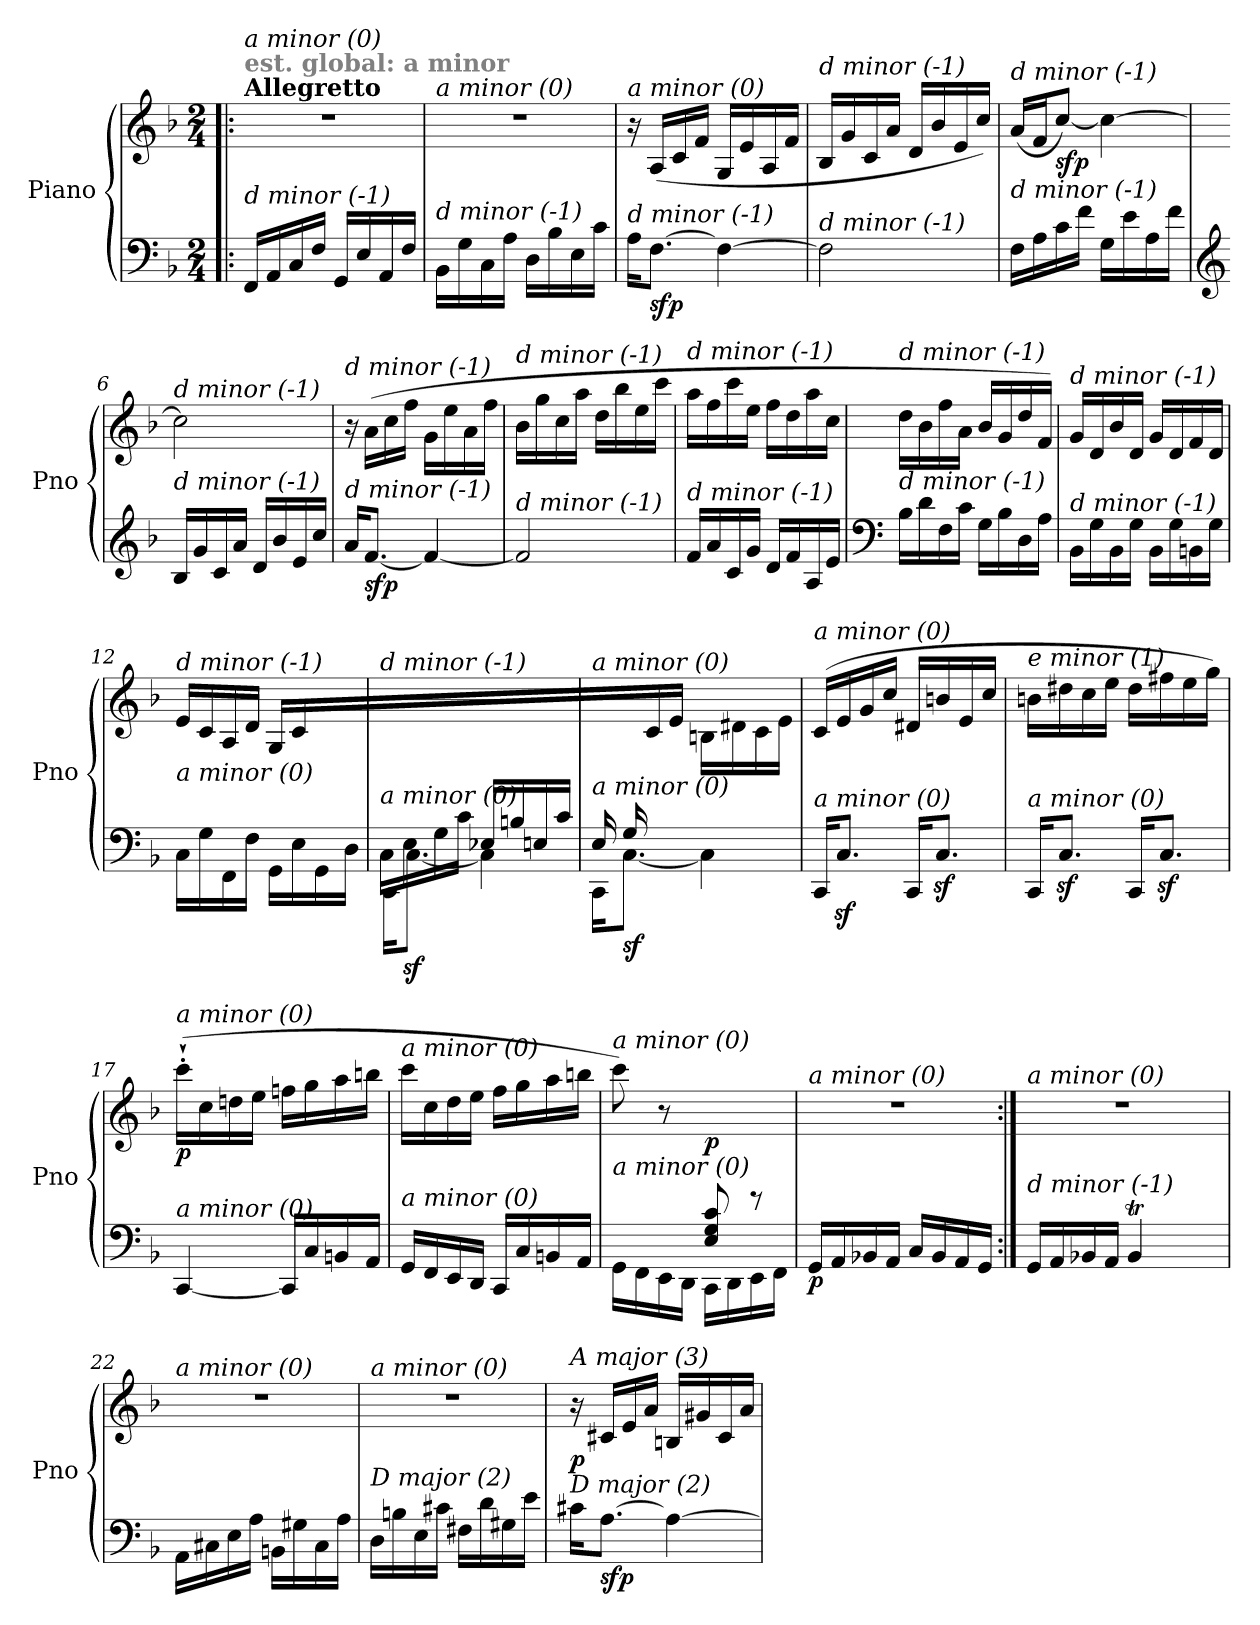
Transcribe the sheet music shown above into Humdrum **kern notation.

**kern	**kern	**dynam
*part1	*part1	*part1
*staff2	*staff1	*staff1/2
*I"Piano	*	*
*I'Pno	*	*
*clefF4	*clefG2	*
*k[b-]	*k[b-]	*
*M2/4	*M2/4	*
=1!|:	=1!|:	=1!|:
!	!LO:TX:a:B:t=Allegretto	!
!	!LO:TX:a:B:color=#808080:t=est. global&colon; a minor	!
!	!LO:TX:i:t=a minor (0)	!
!LO:TX:i:t=d minor (-1)	!	!
!	!	!LO:DY:b
16FF/LL	2r	other-dynamics
16AA/	.	.
16C/	.	.
16F/JJ	.	.
16GG/LL	.	.
16E/	.	.
16AA/	.	.
16F/JJ	.	.
=2	=2	=2
!	!LO:TX:i:t=a minor (0)	!
!LO:TX:i:t=d minor (-1)	!	!
16BB-\LL	2r	.
16G\	.	.
16C\	.	.
16A\JJ	.	.
16D\LL	.	.
16B-\	.	.
16E\	.	.
16c\JJ	.	.
=3	=3	=3
!	!LO:TX:i:t=a minor (0)	!
!LO:TX:i:t=d minor (-1)	!	!
!	!	!LO:DY:a
16A\KL	16r	other-dynamics
!	!	!LO:DY:b=2
[8.F\J	(16A/LL	sfp
.	16c/	.
.	16f/JJ	.
4F\_	16G/LL	.
.	16e/	.
.	16A/	.
.	16f/JJ	.
=4	=4	=4
!	!LO:TX:i:t=d minor (-1)	!
!LO:TX:i:t=d minor (-1)	!	!
2F\]	16B-/LL	.
.	16g/	.
.	16c/	.
.	16a/JJ	.
.	16d/LL	.
.	16b-/	.
.	16e/	.
.	16cc/JJ)	.
!!LO:LB:g=z
=5	=5	=5
!	!LO:TX:i:t=d minor (-1)	!
!LO:TX:i:t=d minor (-1)	!	!
16F\LL	(16a/LL	.
16A\	16f/J	.
!	!	!LO:DY:b
16c\	[8cc/J)	sfp
16f\JJ	.	.
16G\LL	4cc\_	.
16e\	.	.
16A\	.	.
16f\JJ	.	.
=6	=6	=6
*clefG2	*	*
!	!LO:TX:i:t=d minor (-1)	!
!LO:TX:i:t=d minor (-1)	!	!
16B-/LL	2cc\]	.
16g/	.	.
16c/	.	.
16a/JJ	.	.
16d/LL	.	.
16b-/	.	.
16e/	.	.
16cc/JJ	.	.
=7	=7	=7
!	!LO:TX:i:t=d minor (-1)	!
!LO:TX:i:t=d minor (-1)	!	!
16a/KL	16r	.
!	!	!LO:DY:b=2
[8.f/J	(16a\LL	sfp
.	16cc\	.
.	16ff\JJ	.
4f/_	16g\LL	.
.	16ee\	.
.	16a\	.
.	16ff\JJ	.
=8	=8	=8
!	!LO:TX:i:t=d minor (-1)	!
!LO:TX:i:t=d minor (-1)	!	!
2f/]	16b-\LL	.
.	16gg\	.
.	16cc\	.
.	16aa\JJ	.
.	16dd\LL	.
.	16bb-\	.
.	16ee\	.
.	16ccc\JJ	.
=9	=9	=9
!	!LO:TX:i:t=d minor (-1)	!
!LO:TX:i:t=d minor (-1)	!	!
16f/LL	16aa\LL	.
16a/	16ff\	.
16c/	16ccc\	.
16g/JJ	16ee\JJ	.
16d/LL	16ff\LL	.
16f/	16dd\	.
16A/	16aa\	.
16e/JJ	16cc\JJ	.
!!LO:LB:g=z
=10	=10	=10
*clefF4	*	*
!	!LO:TX:i:t=d minor (-1)	!
!LO:TX:i:t=d minor (-1)	!	!
16B-\LL	16dd\LL	.
16d\	16b-\	.
16F\	16ff\	.
16c\JJ	16a\JJ	.
16G\LL	16b-/LL	.
16B-\	16g/	.
16D\	16dd/	.
16A\JJ	16f/JJ)	.
!!LO:LB:g=z
=11	=11	=11
!	!LO:TX:i:t=d minor (-1)	!
!LO:TX:i:t=d minor (-1)	!	!
!	!	!LO:DY:b
16BB-\LL	(16g/LL	other-dynamics
16G\	16d/	.
16BB-\	16b-/	.
16G\JJ	16d/JJ	.
16BB-\LL	16g/LL	.
16G\	16d/	.
16BBn\	16f/	.
16G\JJ	16d/JJ	.
=12	=12	=12
*^	*	*
!	!	!LO:TX:i:t=d minor (-1)	!
!LO:TX:i:t=a minor (0)	!	!	!
4.ryy	16C\LL	16e/LL	.
.	16G\	16c/	.
.	16FF\	16A/	.
.	16F\JJ	16d/JJ	.
.	16GG\LL	16G/LL	.
.	16E\	16c/	.
16F/	16GG\	8ryy	.
16Bn/JJ)	16D\JJ	.	.
=13	=13	=13	=13
!	!	!LO:TX:i:t=d minor (-1)	!
!LO:TX:i:t=a minor (0)	!	!	!
16C\LL	16CC\KL	2ryy	.
!	!	!	!LO:DY:b=2
16E\	[8.C\J	.	sf
16G\	.	.	.
16c\JJ	.	.	.
16E-Xi/LL	4C\]	.	.
16Bn/	.	.	.
16E/	.	.	.
16c/JJ	.	.	.
=14	=14	=14	=14
!	!	!LO:TX:i:t=a minor (0)	!
!LO:TX:i:t=a minor (0)	!	!	!
16E/LL	16CC\KL	8ryy	.
!	!	!	!LO:DY:b=2
16G/	[8.C\J	.	sf
4.ryy	.	16c\	.
.	.	16e\JJ	.
.	4C\]	16Bn\LL	.
.	.	16d#X\	.
.	.	16c\	.
.	.	(16e\JJ	.
*v	*v	*	*
=15	=15	=15
!	!LO:TX:i:t=a minor (0)	!
!LO:TX:i:t=a minor (0)	!	!
!	!	!LO:DY:b
16CC/KL	(16c/LL	other-dynamics
8.Cz</J	16e/	.
.	16g/	.
.	16cc/JJ	.
16CC/KL	16d#X/LL	.
8.Cz</J	16bn/	.
.	16e/	.
.	16cc/JJ	.
!!LO:LB:g=z
=16	=16	=16
!	!LO:TX:i:t=e minor (1)	!
!LO:TX:i:t=a minor (0)	!	!
16CC/KL	16bn\LL	.
8.Cz</J	16dd#X\	.
.	16cc\	.
.	16ee\JJ	.
16CC/KL	16dd#\LL	.
8.Cz</J	16ff#X\	.
.	16ee\	.
.	16gg\JJ)	.
=17	=17	=17
!	!LO:TX:i:t=a minor (0)	!
!LO:TX:i:t=a minor (0)	!	!
!	!	!LO:DY:b
[4CC/	(16ccc`'\LL	p
.	16cc\	.
.	16ddn\	.
.	16ee\JJ	.
!	!	!LO:DY:b
16CC/LL]	16ffn\LL	other-dynamics
16C/	16gg\	.
16BBn/	16aa\	.
16AA/JJ	16bbn\JJ	.
=18	=18	=18
!	!LO:TX:i:t=a minor (0)	!
!LO:TX:i:t=a minor (0)	!	!
16GG/LL	16ccc\LL	.
16FF/	16cc\	.
16EE/	16dd\	.
16DD/JJ	16ee\JJ	.
16CC/LL	16ff\LL	.
16C/	16gg\	.
16BBn/	16aa\	.
16AA/JJ	16bbn\JJ	.
=19	=19	=19
*^	*	*
!	!	!LO:TX:i:t=a minor (0)	!
!LO:TX:i:t=a minor (0)	!	!	!
!	!	!	!LO:DY:b
4ryy	16GG\LL	8ccc\)	other-dynamics
.	16FF\	.	.
.	16EE\	8r	.
.	16DD\JJ	.	.
!	!	!	!LO:DY:b
8E/ 8G/ 8c/	16CC\LL	8ryy	p
.	16DD\	.	.
8ryy	16EE\	8rGG	.
.	16FF\JJ	.	.
!!LO:PB:g=z
=20	=20	=20	=20
!	!	!LO:TX:i:t=a minor (0)	!
!LO:TX:i:t=d minor (-1)	!	!	!
!	!	!	!LO:DY:b=2
*v	*v	*	*
16GG/LL	2r	p
16AA/	.	.
16BB-X/	.	.
16AA/JJ	.	.
16C/LL	.	.
16BB-/	.	.
16AA/	.	.
16GG/JJ	.	.
!!LO:LB:g=z
=21:|!	=21:|!	=21:|!
*^	*^	*
!	!	!LO:TX:i:t=a minor (0)	!	!
!LO:TX:i:t=d minor (-1)	!	!	!	!
16GG/LL	4ryy	2r	4ryy	.
16AA/	.	.	.	.
16BB-X/	.	.	.	.
16AA/JJ	.	.	.	.
*	*Xtuplet	*	*	*
4BB-T/	20ryy	.	4ryy	.
.	20Cyy	.	.	.
.	20BB-yy	.	.	.
.	20AAyy	.	.	.
.	20BB-yy	.	.	.
*	*	*v	*v	*
=22	=22	=22	=22
!	!	!LO:TX:i:t=a minor (0)	!
!LO:TX:i:t=D major (2)	!	!	!
*v	*v	*	*
16AA\LL	2r	.
16C#X\	.	.
16E\	.	.
16A\JJ	.	.
16BBn\LL	.	.
16G#X\	.	.
16C#\	.	.
16A\JJ	.	.
=23	=23	=23
!	!LO:TX:i:t=a minor (0)	!
!LO:TX:i:t=D major (2)	!	!
16D\LL	2r	.
16Bn\	.	.
16E\	.	.
16c#X\JJ	.	.
16F#X\LL	.	.
16d\	.	.
16G#X\	.	.
16e\JJ	.	.
=24	=24	=24
!	!LO:TX:i:t=A major (3)	!
!LO:TX:i:t=D major (2)	!	!
!	!	!LO:DY:b
16c#X\KL	16r	p
!	!	!LO:DY:b=2
[8.A\J	16c#X/LL	sfp
.	16e/	.
.	16a/JJ	.
4A\_	16Bn/LL	.
.	16g#X/	.
.	16c#/	.
.	16a/JJ	.
=	=	=
*-	*-	*-
